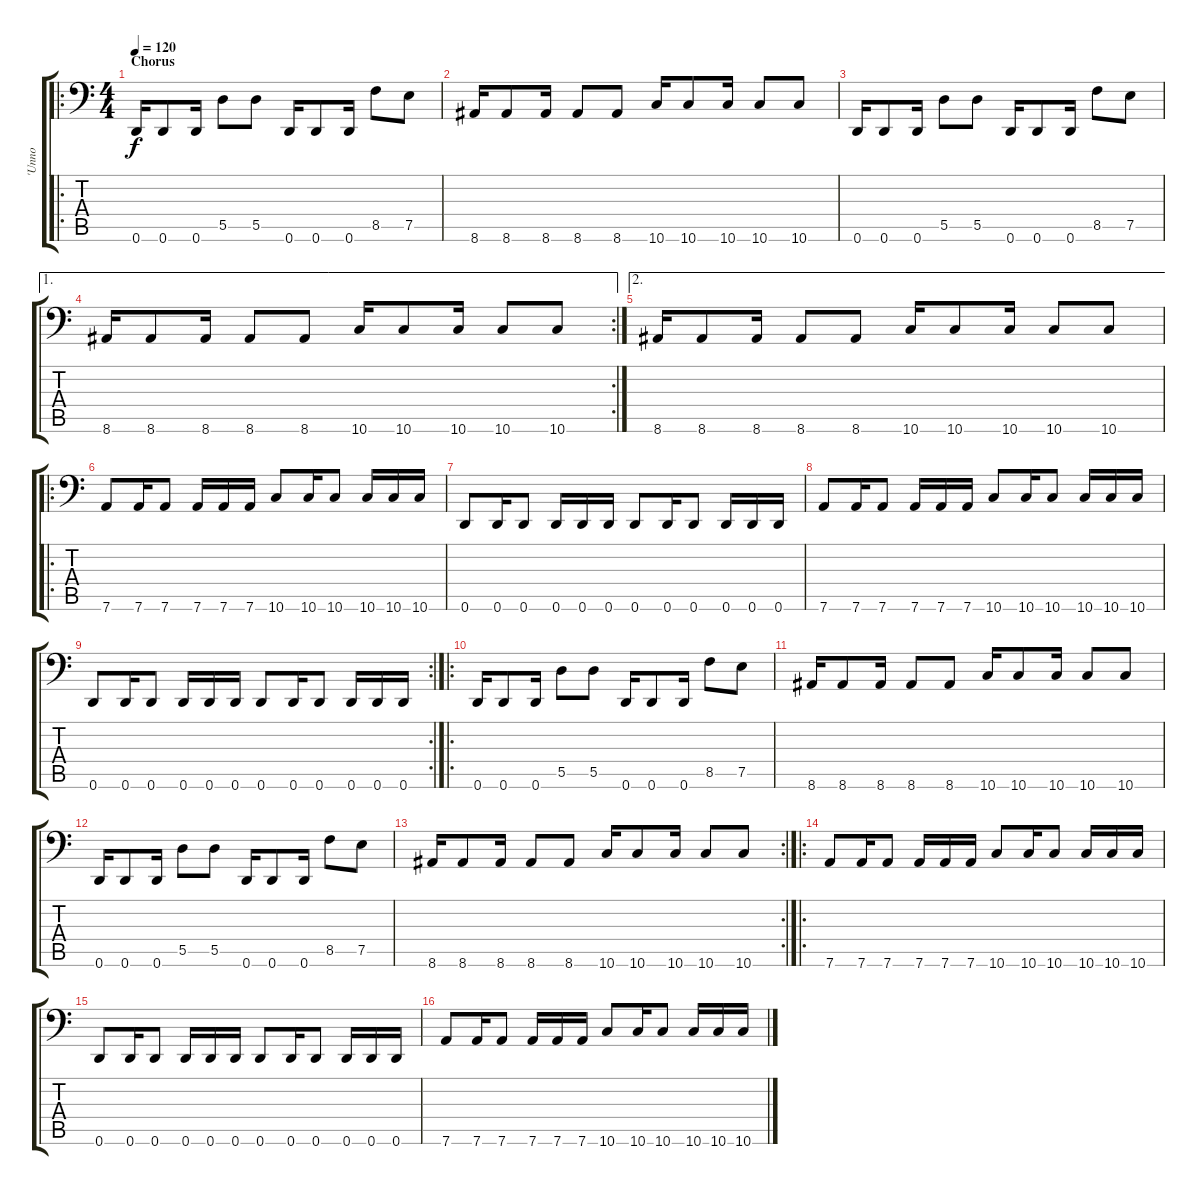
\track ("'Unno" "'Unno") {instrument electricbasspick}
\staff {score tabs}
\tuning (E3 B2 G2 D2 A1 D1) {hide}
\ro
\ts (4 4)
\section ("" "Chorus")
\tempo 120
\clef f4
\ks c
0.6.16{dy f} 0.6.8 0.6.16 5.5.8 5.5.8 0.6.16 0.6.8 0.6.16 8.5.8 7.5.8 |
8.6.16 8.6.8 8.6.16 8.6.8 8.6.8 10.6.16 10.6.8 10.6.16 10.6.8 10.6.8 |
0.6.16 0.6.8 0.6.16 5.5.8 5.5.8 0.6.16 0.6.8 0.6.16 8.5.8 7.5.8 |
\ae 1
\rc 2
8.6.16 8.6.8 8.6.16 8.6.8 8.6.8 10.6.16 10.6.8 10.6.16 10.6.8 10.6.8 |
\ae 2
8.6.16 8.6.8 8.6.16 8.6.8 8.6.8 10.6.16 10.6.8 10.6.16 10.6.8 10.6.8 |
\ro
7.6.8 7.6.16 7.6.8 7.6.16 7.6.16 7.6.16 10.6.8 10.6.16 10.6.8 10.6.16 10.6.16 10.6.16 |
0.6.8 0.6.16 0.6.8 0.6.16 0.6.16 0.6.16 0.6.8 0.6.16 0.6.8 0.6.16 0.6.16 0.6.16 |
7.6.8 7.6.16 7.6.8 7.6.16 7.6.16 7.6.16 10.6.8 10.6.16 10.6.8 10.6.16 10.6.16 10.6.16 |
\rc 2
0.6.8 0.6.16 0.6.8 0.6.16 0.6.16 0.6.16 0.6.8 0.6.16 0.6.8 0.6.16 0.6.16 0.6.16 |
\ro
0.6.16 0.6.8 0.6.16 5.5.8 5.5.8 0.6.16 0.6.8 0.6.16 8.5.8 7.5.8 |
8.6.16 8.6.8 8.6.16 8.6.8 8.6.8 10.6.16 10.6.8 10.6.16 10.6.8 10.6.8 |
0.6.16 0.6.8 0.6.16 5.5.8 5.5.8 0.6.16 0.6.8 0.6.16 8.5.8 7.5.8 |
\rc 2
8.6.16 8.6.8 8.6.16 8.6.8 8.6.8 10.6.16 10.6.8 10.6.16 10.6.8 10.6.8 |
\ro
7.6.8 7.6.16 7.6.8 7.6.16 7.6.16 7.6.16 10.6.8 10.6.16 10.6.8 10.6.16 10.6.16 10.6.16 |
0.6.8 0.6.16 0.6.8 0.6.16 0.6.16 0.6.16 0.6.8 0.6.16 0.6.8 0.6.16 0.6.16 0.6.16 |
7.6.8 7.6.16 7.6.8 7.6.16 7.6.16 7.6.16 10.6.8 10.6.16 10.6.8 10.6.16 10.6.16 10.6.16
